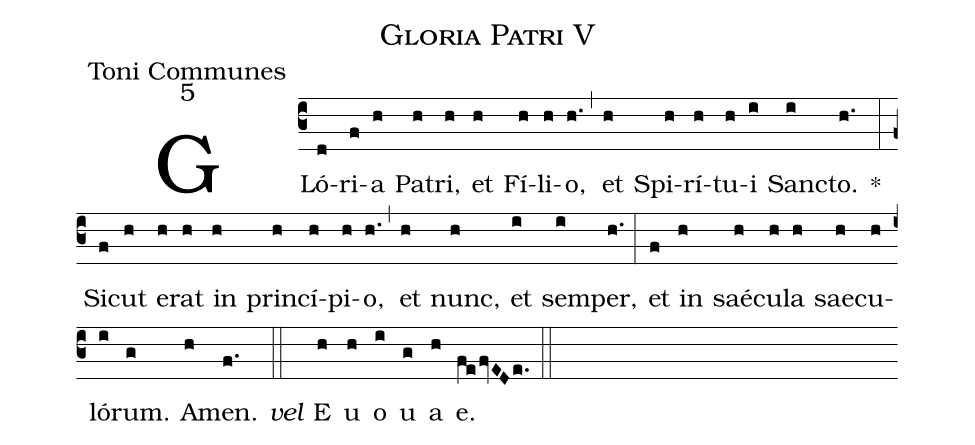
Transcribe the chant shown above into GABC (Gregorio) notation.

name:Gloria Patri V;
office-part:Toni Communes;
mode:5;
%%
(c3) GLó(d)ri(f)a(h) Pa(h)tri,(h) et(h) Fí(h)li(h)o,(h.) (,) et(h) Spi(h)rí(h)tu(h)i(i) San(i)cto.(h.) *(:) Sic(f)ut(h) e(h)rat(h) in(h) prin(h)cí(h)pi(h)o,(h.) (,) et(h) nunc,(h) et(i) sem(i)per,(h.) (:) et(f) in(h) saé(h)cu(h)la(h) sae(h)cu(h)ló(i)rum.(g) A(h)men.(f.) <i>vel</i>(::) <eu>E(h) u(h) o(i) u(g) a(h) e.</eu>(fefvEDe.) (::)
